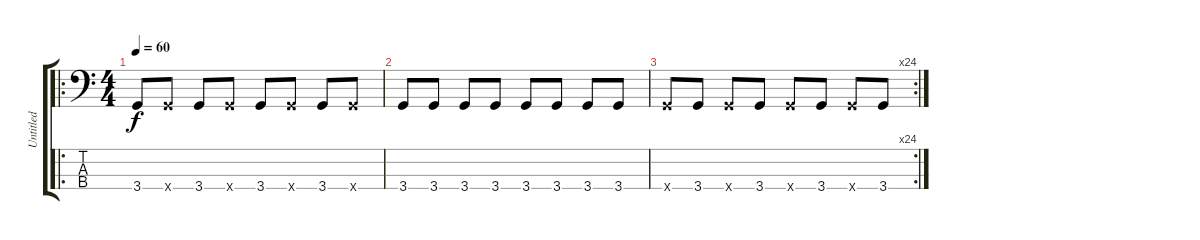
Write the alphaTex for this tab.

\track ("Untitled" "Untitled") {instrument electricbassfinger}
\staff {score tabs}
\tuning (G2 D2 A1 E1) {hide}
\ro
\ts (4 4)
\tempo 60
\clef f4
\ks c
3.4.8{dy f instrument electricbassfinger} 3.4{x}.8 3.4.8 3.4{x}.8 3.4.8 3.4{x}.8 3.4.8 3.4{x}.8 |
3.4.8 3.4.8 3.4.8 3.4.8 3.4.8 3.4.8 3.4.8 3.4.8 |
\rc 24
3.4{x}.8 3.4.8 3.4{x}.8 3.4.8 3.4{x}.8 3.4.8 3.4{x}.8 3.4.8
